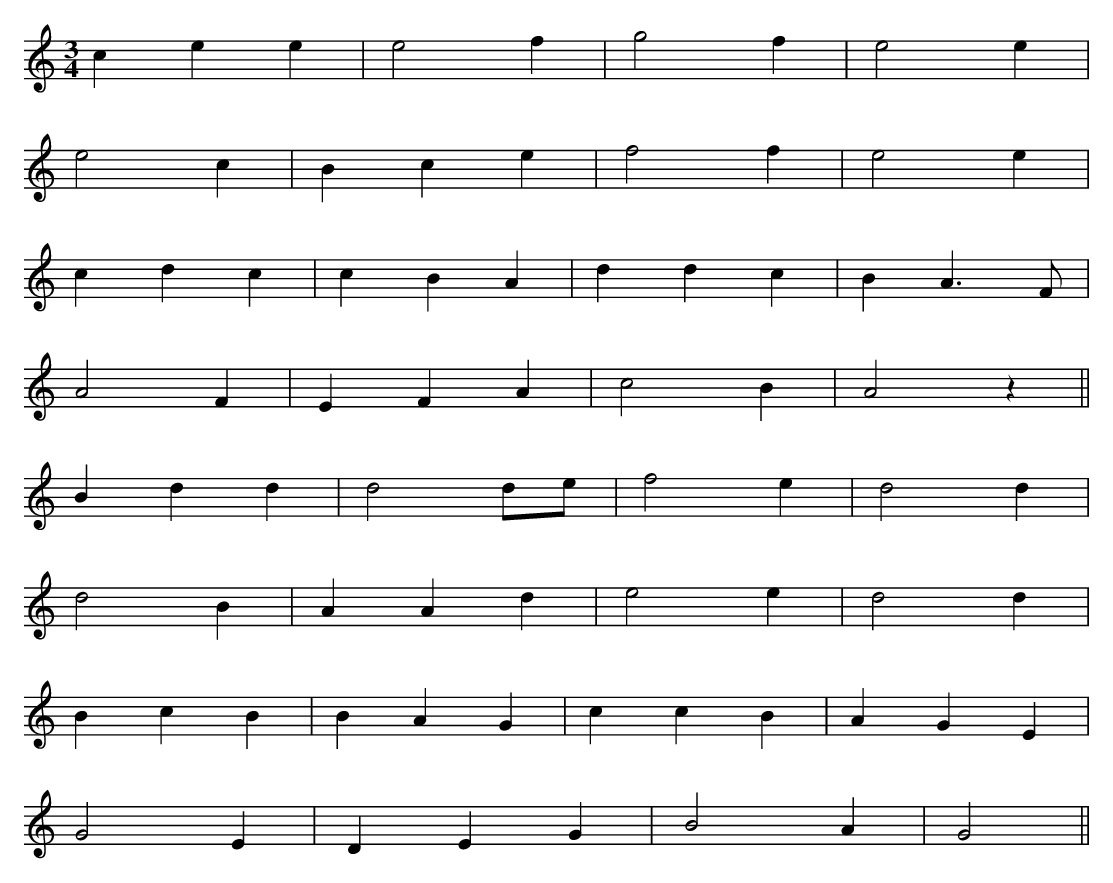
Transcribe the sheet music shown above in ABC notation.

X:1
M:3/4
K:Gmix
c2 e2 e2|e4 f2|g4 f2|e4 e2|
e4 c2|B2 c2 e2|f4 f2|e4 e2|
c2 d2 c2|c2 B2 A2|d2 d2 c2|B2 A3 F|
A4 F2|E2 F2 A2|c4 B2|A4 z2||
B2 d2 d2|d4 de|f4 e2|d4 d2|
d4 B2|A2 A2 d2|e4 e2|d4 d2|
B2 c2 B2|B2 A2 G2|c2 c2 B2|A2 G2 E2|
G4 E2|D2 E2 G2|B4 A2|G4||
